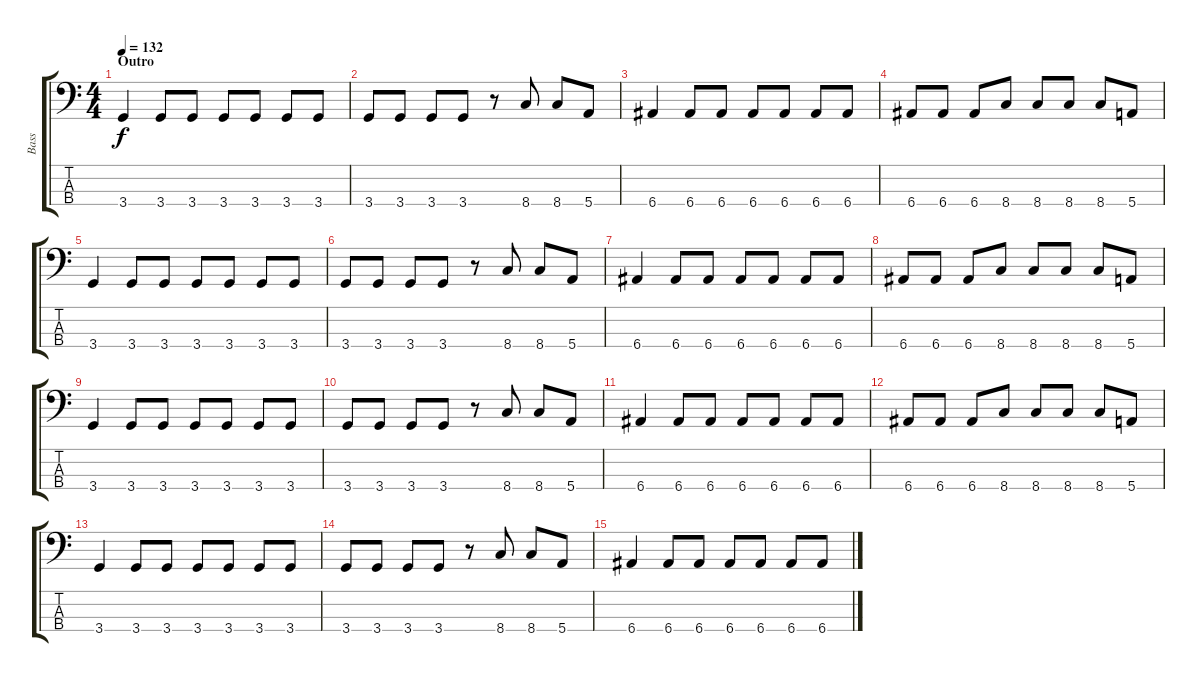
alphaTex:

\track ("Bass" "Bass") {instrument electricbassfinger}
\staff {score tabs}
\tuning (G2 D2 A1 E1) {hide}
\ts (4 4)
\section ("" "Outro")
\tempo 132
\clef f4
\ks c
3.4.4{dy f} 3.4.8 3.4.8 3.4.8 3.4.8 3.4.8 3.4.8 |
3.4.8 3.4.8 3.4.8 3.4.8 r.8 8.4.8 8.4.8 5.4.8 |
6.4.4 6.4.8 6.4.8 6.4.8 6.4.8 6.4.8 6.4.8 |
6.4.8 6.4.8 6.4.8 8.4.8 8.4.8 8.4.8 8.4.8 5.4.8 |
3.4.4 3.4.8 3.4.8 3.4.8 3.4.8 3.4.8 3.4.8 |
3.4.8 3.4.8 3.4.8 3.4.8 r.8 8.4.8 8.4.8 5.4.8 |
6.4.4 6.4.8 6.4.8 6.4.8 6.4.8 6.4.8 6.4.8 |
6.4.8 6.4.8 6.4.8 8.4.8 8.4.8 8.4.8 8.4.8 5.4.8 |
3.4.4 3.4.8 3.4.8 3.4.8 3.4.8 3.4.8 3.4.8 |
3.4.8 3.4.8 3.4.8 3.4.8 r.8 8.4.8 8.4.8 5.4.8 |
6.4.4 6.4.8 6.4.8 6.4.8 6.4.8 6.4.8 6.4.8 |
6.4.8 6.4.8 6.4.8 8.4.8 8.4.8 8.4.8 8.4.8 5.4.8 |
3.4.4 3.4.8 3.4.8 3.4.8 3.4.8 3.4.8 3.4.8 |
3.4.8 3.4.8 3.4.8 3.4.8 r.8 8.4.8 8.4.8 5.4.8 |
6.4.4 6.4.8 6.4.8 6.4.8 6.4.8 6.4.8 6.4.8
